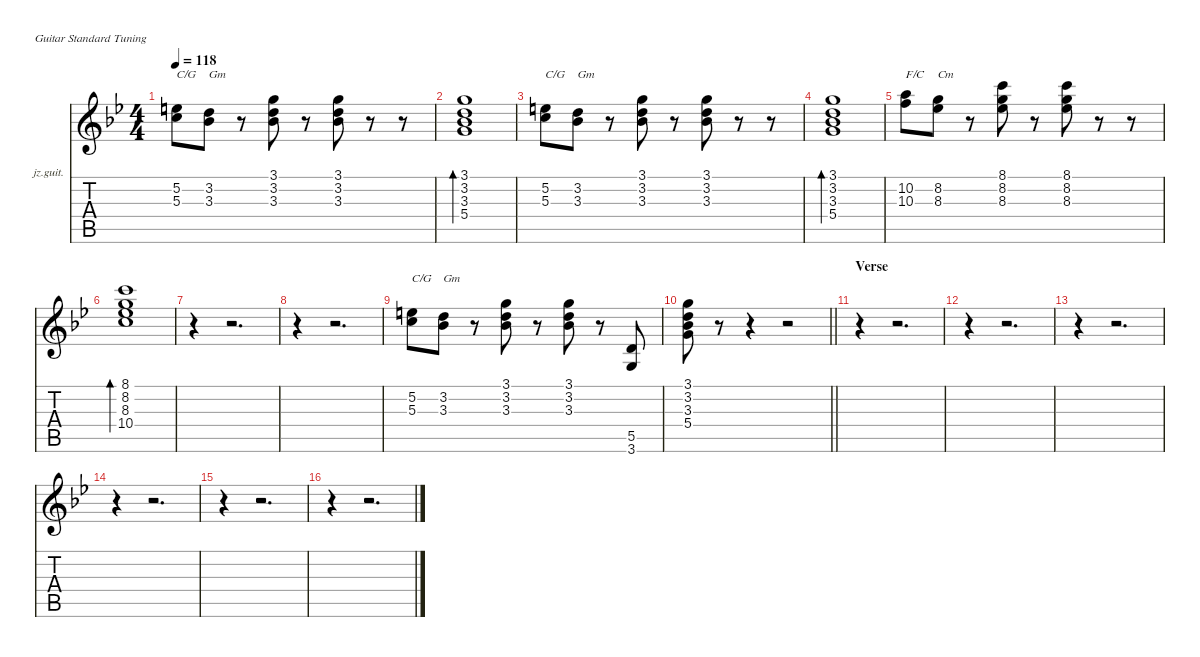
\defaultSystemsLayout 4
\hideDynamics
\bracketExtendMode nobrackets
\firstSystemTrackNameOrientation horizontal
\otherSystemsTrackNameOrientation horizontal
\track ("Backing Guitar" "jz.guit.") {instrument electricguitarjazz}
\staff {score tabs}
\tuning (E4 B3 G3 D3 A2 E2)
\ts (4 4)
\tempo 118
\clef g2
\ks gminor
(5.2{acc forcenatural} 5.3{acc forcenatural}).8{txt "C/G" dy f} (3.2{acc forcenatural} 3.3{acc b}).8{txt "Gm"} r.8 (3.1{acc forcenatural} 3.2{acc forcenatural} 3.3{acc b}).8 r.8 (3.1{acc forcenatural} 3.2{acc forcenatural} 3.3{acc b}).8 r.8 r.8 |
(3.1{acc forcenatural} 3.2{acc forcenatural} 3.3{acc b} 5.4{acc forcenatural}).1{bd 240} |
(5.2{acc forcenatural} 5.3{acc forcenatural}).8{txt "C/G"} (3.2{acc forcenatural} 3.3{acc b}).8{txt "Gm"} r.8 (3.1{acc forcenatural} 3.2{acc forcenatural} 3.3{acc b}).8 r.8 (3.1{acc forcenatural} 3.2{acc forcenatural} 3.3{acc b}).8 r.8 r.8 |
(3.1{acc forcenatural} 3.2{acc forcenatural} 3.3{acc b} 5.4{acc forcenatural}).1{bd 240} |
(10.2{acc forcenatural} 10.3{acc forcenatural}).8{txt "F/C"} (8.2{acc forcenatural} 8.3{acc b}).8{txt "Cm"} r.8 (8.1{acc forcenatural} 8.2{acc forcenatural} 8.3{acc b}).8 r.8 (8.1{acc forcenatural} 8.2{acc forcenatural} 8.3{acc b}).8 r.8 r.8 |
(8.1{acc forcenatural} 8.2{acc forcenatural} 8.3{acc b} 10.4{acc forcenatural}).1{bd 240} |
r.4 r.2{d} |
r.4 r.2{d} |
(5.2{acc forcenatural} 5.3{acc forcenatural}).8{txt "C/G"} (3.2{acc forcenatural} 3.3{acc b}).8{txt "Gm"} r.8 (3.1{acc forcenatural} 3.2{acc forcenatural} 3.3{acc b}).8 r.8 (3.1{acc forcenatural} 3.2{acc forcenatural} 3.3{acc b}).8 r.8 (5.5{acc forcenatural} 3.6{acc forcenatural}).8 |
\barLineRight lightlight
(3.1{acc forcenatural} 3.2{acc forcenatural} 3.3{acc b} 5.4{acc forcenatural}).8 r.8 r.4 r.2 |
\section ("" "Verse")
r.4 r.2{d} |
r.4 r.2{d} |
r.4 r.2{d} |
r.4 r.2{d} |
r.4 r.2{d} |
r.4 r.2{d}
